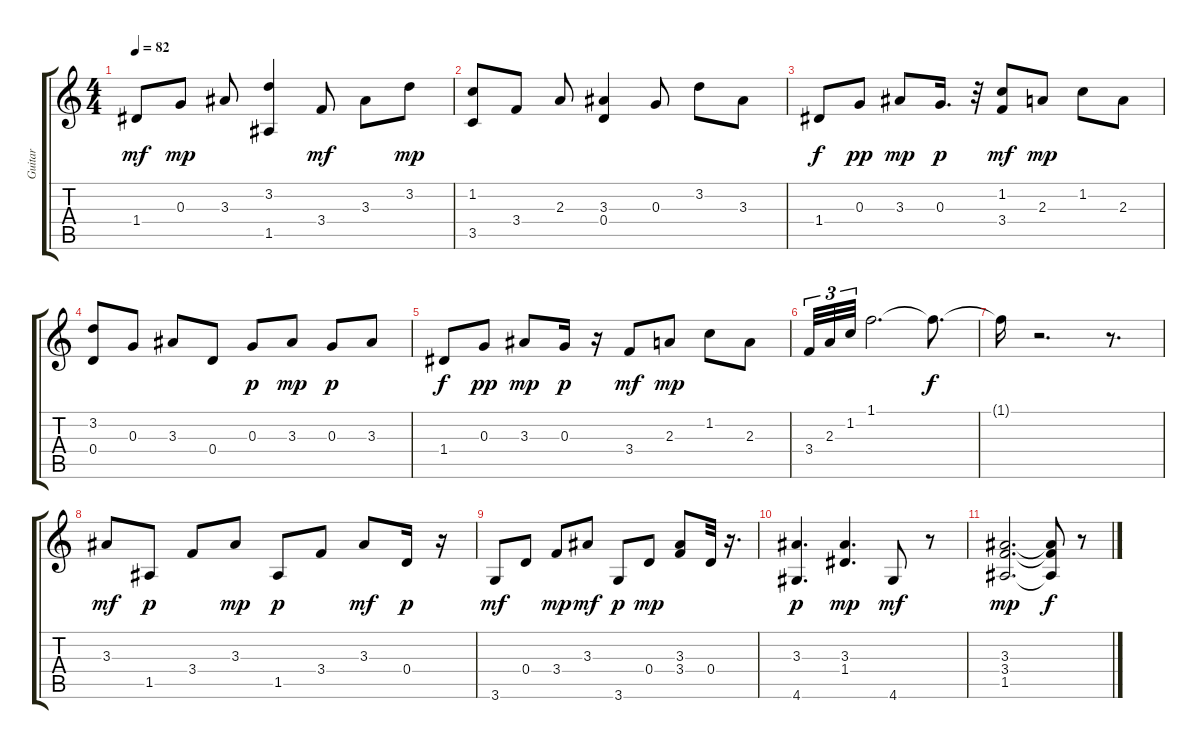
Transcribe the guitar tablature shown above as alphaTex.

\track ("Guitar" "Guitar") {instrument acousticguitarsteel}
\staff {score tabs}
\tuning (E4 B3 G3 D3 A2 E2) {hide}
\ts (4 4)
\tempo 82
\clef g2
\ks c
1.4.8{dy mf} 0.3.8{dy mp} 3.3.8 (3.2 1.5).4 3.4.8{dy mf} 3.3.8 3.2.8{dy mp} |
(1.2 3.5).8 3.4.8 2.3.8 (3.3 0.4).4 0.3.8 3.2.8 3.3.8 |
1.4.8{dy f} 0.3.8{dy pp} 3.3.8{dy mp} 0.3.16{d dy p} r.32 (1.2 3.4).8{dy mf} 2.3.8{dy mp} 1.2.8 2.3.8 |
(3.2 0.4).8 0.3.8 3.3.8 0.4.8 0.3.8{dy p} 3.3.8{dy mp} 0.3.8{dy p} 3.3.8 |
1.4.8{dy f} 0.3.8{dy pp} 3.3.8{dy mp} 0.3.16{dy p} r.16 3.4.8{dy mf} 2.3.8{dy mp} 1.2.8 2.3.8 |
3.4.32{tu (3 2)} 2.3.32{tu (3 2)} 1.2.32{tu (3 2)} 1.1.2{d} 1.1{t}.8{d dy f} |
1.1{t}.16 r.2{d} r.8{d} |
3.3.8{dy mf} 1.5.8{dy p} 3.4.8 3.3.8{dy mp} 1.5.8{dy p} 3.4.8 3.3.8{dy mf} 0.4.16{dy p} r.16 |
3.6.8{dy mf} 0.4.8 3.4.8{dy mp} 3.3.8{dy mf} 3.6.8{dy p} 0.4.8{dy mp} (3.3 3.4).8 0.4.32 r.16{d} |
(3.3 4.6).4{d dy p} (3.3 1.4).4{d dy mp} 4.6.8{dy mf} r.8 |
(3.3 3.4 1.5).2{d dy mp} (3.3{t} 3.4{t} 1.5{t}).8{dy f} r.8
